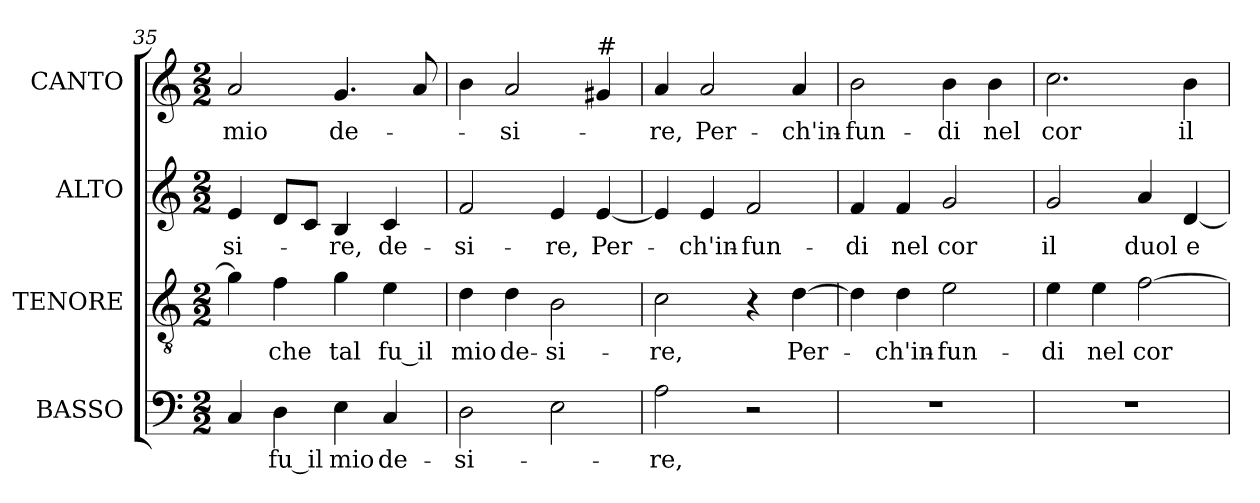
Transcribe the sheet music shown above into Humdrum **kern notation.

**kern	**text	**kern	**text	**kern	**text	**kern	**text
*part4	*part4	*part3	*part3	*part2	*part2	*part1	*part1
*staff4	*staff4	*staff3	*staff3	*staff2	*staff2	*staff1	*staff1
*I"BASSO	*	*I"TENORE	*	*I"ALTO	*	*I"CANTO	*
*	*	*I'T.	*	*	*	*	*
!!LO:LB:g=z
*clefF4	*	*clefGv2	*	*clefG2	*	*clefG2	*
*	*	*ITrd7c12	*	*	*	*	*
*k[]	*	*k[]	*	*k[]	*	*k[]	*
*C:	*	*C:	*	*C:	*	*C:	*
*M2/2	*	*M2/2	*	*M2/2	*	*M2/2	*
=35	=35	=35	=35	=35	=35	=35	=35
!	!	!	!	!	!LO:LY:b:color=#000000	!	!
!	!	!	!	!	!	!	!LO:LY:b:color=#000000
4Ci/	.	4Gi\]	.	4ei/	-si-	2ai/	mio
!	!LO:LY:b:color=#000000	!	!	!	!	!	!
!	!	!	!LO:LY:b:color=#000000	!	!	!	!
4Di\	fu_il	4Fi\	che	8di/L	.	.	.
.	.	.	.	8ci/J	.	.	.
!	!LO:LY:b:color=#000000	!	!	!	!	!	!
!	!	!	!LO:LY:b:color=#000000	!	!	!	!
!	!	!	!	!	!LO:LY:b:color=#000000	!	!
!	!	!	!	!	!	!	!LO:LY:b:color=#000000
4Ei\	mio	4Gi\	tal	4Bi/	-re,	4.gi/	de-
!	!LO:LY:b:color=#000000	!	!	!	!	!	!
!	!	!	!LO:LY:b:color=#000000	!	!	!	!
!	!	!	!	!	!LO:LY:b:color=#000000	!	!
4Ci/	de-	4Ei\	fu_il	4ci/	de-	.	.
.	.	.	.	.	.	8ai/	.
=36	=36	=36	=36	=36	=36	=36	=36
!	!LO:LY:b:color=#000000	!	!	!	!	!	!
!	!	!	!LO:LY:b:color=#000000	!	!	!	!
!	!	!	!	!	!LO:LY:b:color=#000000	!	!
2Di\	-si-	4Di\	mio	2fi/	-si-	4bi\	.
!	!	!	!LO:LY:b:color=#000000	!	!	!	!
!	!	!	!	!	!	!	!LO:LY:b:color=#000000
.	.	4Di\	de-	.	.	2ai/	-si-
!	!	!	!LO:LY:b:color=#000000	!	!	!	!
!	!	!	!	!	!LO:LY:b:color=#000000	!	!
2Ei\	.	2BBi\	-si-	4ei/	-re,	.	.
!	!	!	!	!	!	!LO:TX:a:t=#	!
!	!	!	!	!	!LO:LY:b:color=#000000	!	!
.	.	.	.	[<4ei/	Per-	4g#i/	.
=37	=37	=37	=37	=37	=37	=37	=37
!	!LO:LY:b:color=#000000	!	!	!	!	!	!
!	!	!	!LO:LY:b:color=#000000	!	!	!	!
!	!	!	!	!	!	!	!LO:LY:b:color=#000000
2Ai\	-re,	2Ci\	-re,	4ei/]	.	4ai/	-re,
!	!	!	!	!	!LO:LY:b:color=#000000	!	!
!	!	!	!	!	!	!	!LO:LY:b:color=#000000
.	.	.	.	4ei/	-ch'in-	2ai/	Per-
!	!	!	!	!	!LO:LY:b:color=#000000	!	!
2r	.	4r	.	2fi/	-fun-	.	.
!	!	!	!LO:LY:b:color=#000000	!	!	!	!
!	!	!	!	!	!	!	!LO:LY:b:color=#000000
.	.	[>4Di\	Per-	.	.	4ai/	-ch'in-
=38	=38	=38	=38	=38	=38	=38	=38
!	!	!	!	!	!LO:LY:b:color=#000000	!	!
!	!	!	!	!	!	!	!LO:LY:b:color=#000000
1r	.	4Di\]	.	4fi/	-di	2bi\	-fun-
!	!	!	!LO:LY:b:color=#000000	!	!	!	!
!	!	!	!	!	!LO:LY:b:color=#000000	!	!
.	.	4Di\	-ch'in-	4fi/	nel	.	.
!	!	!	!LO:LY:b:color=#000000	!	!	!	!
!	!	!	!	!	!LO:LY:b:color=#000000	!	!
!	!	!	!	!	!	!	!LO:LY:b:color=#000000
.	.	2Ei\	-fun-	2gi/	cor	4bi\	-di
!	!	!	!	!	!	!	!LO:LY:b:color=#000000
.	.	.	.	.	.	4bi\	nel
=39	=39	=39	=39	=39	=39	=39	=39
!	!	!	!LO:LY:b:color=#000000	!	!	!	!
!	!	!	!	!	!LO:LY:b:color=#000000	!	!
!	!	!	!	!	!	!	!LO:LY:b:color=#000000
1r	.	4Ei\	-di	2gi/	il	2.cci\	cor
!	!	!	!LO:LY:b:color=#000000	!	!	!	!
.	.	4Ei\	nel	.	.	.	.
!	!	!	!LO:LY:b:color=#000000	!	!	!	!
!	!	!	!	!	!LO:LY:b:color=#000000	!	!
.	.	[>2Fi\	cor	4ai/	duol	.	.
!	!	!	!	!	!LO:LY:b:color=#000000	!	!
!	!	!	!	!	!	!	!LO:LY:b:color=#000000
.	.	.	.	[<4di/	e-	4bi\	il
=	=	=	=	=	=	=	=
*-	*-	*-	*-	*-	*-	*-	*-
